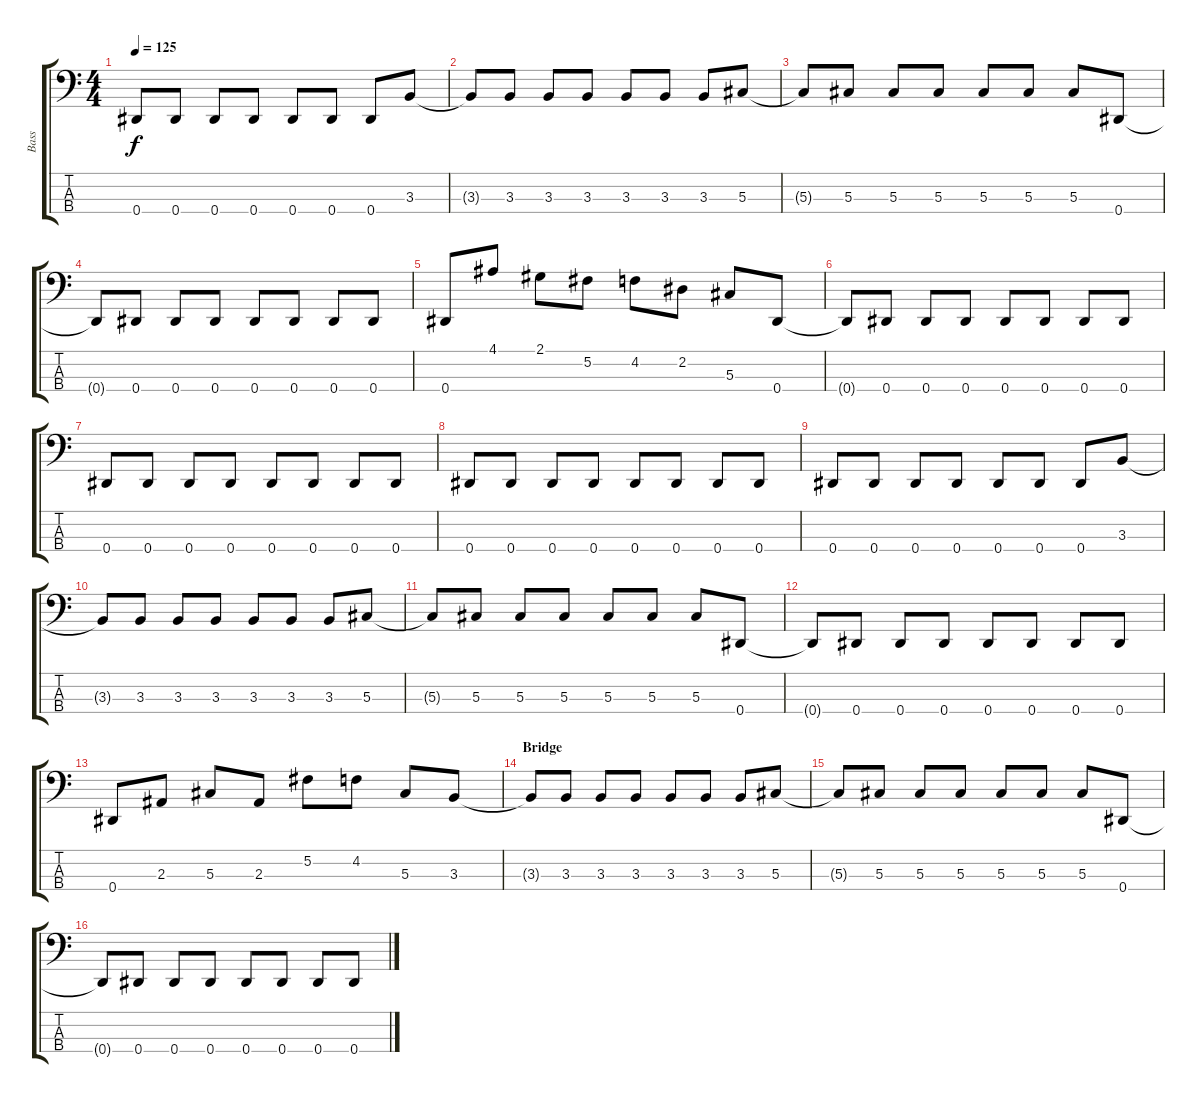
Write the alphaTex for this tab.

\track ("Bass" "Bass") {instrument electricbasspick}
\staff {score tabs}
\tuning (Gb2 Db2 Ab1 Eb1) {hide}
\ts (4 4)
\tempo 125
\clef f4
\ks c
0.4.8{dy f} 0.4.8 0.4.8 0.4.8 0.4.8 0.4.8 0.4.8 3.3.8 |
3.3{t}.8 3.3.8 3.3.8 3.3.8 3.3.8 3.3.8 3.3.8 5.3.8 |
5.3{t}.8 5.3.8 5.3.8 5.3.8 5.3.8 5.3.8 5.3.8 0.4.8 |
0.4{t}.8 0.4.8 0.4.8 0.4.8 0.4.8 0.4.8 0.4.8 0.4.8 |
0.4.8 4.1.8 2.1.8 5.2.8 4.2.8 2.2.8 5.3.8 0.4.8 |
0.4{t}.8 0.4.8 0.4.8 0.4.8 0.4.8 0.4.8 0.4.8 0.4.8 |
0.4.8 0.4.8 0.4.8 0.4.8 0.4.8 0.4.8 0.4.8 0.4.8 |
0.4.8 0.4.8 0.4.8 0.4.8 0.4.8 0.4.8 0.4.8 0.4.8 |
0.4.8 0.4.8 0.4.8 0.4.8 0.4.8 0.4.8 0.4.8 3.3.8 |
3.3{t}.8 3.3.8 3.3.8 3.3.8 3.3.8 3.3.8 3.3.8 5.3.8 |
5.3{t}.8 5.3.8 5.3.8 5.3.8 5.3.8 5.3.8 5.3.8 0.4.8 |
0.4{t}.8 0.4.8 0.4.8 0.4.8 0.4.8 0.4.8 0.4.8 0.4.8 |
0.4.8 2.3.8 5.3.8 2.3.8 5.2.8 4.2.8 5.3.8 3.3.8 |
\section ("" "Bridge")
3.3{t}.8 3.3.8 3.3.8 3.3.8 3.3.8 3.3.8 3.3.8 5.3.8 |
5.3{t}.8 5.3.8 5.3.8 5.3.8 5.3.8 5.3.8 5.3.8 0.4.8 |
0.4{t}.8 0.4.8 0.4.8 0.4.8 0.4.8 0.4.8 0.4.8 0.4.8
